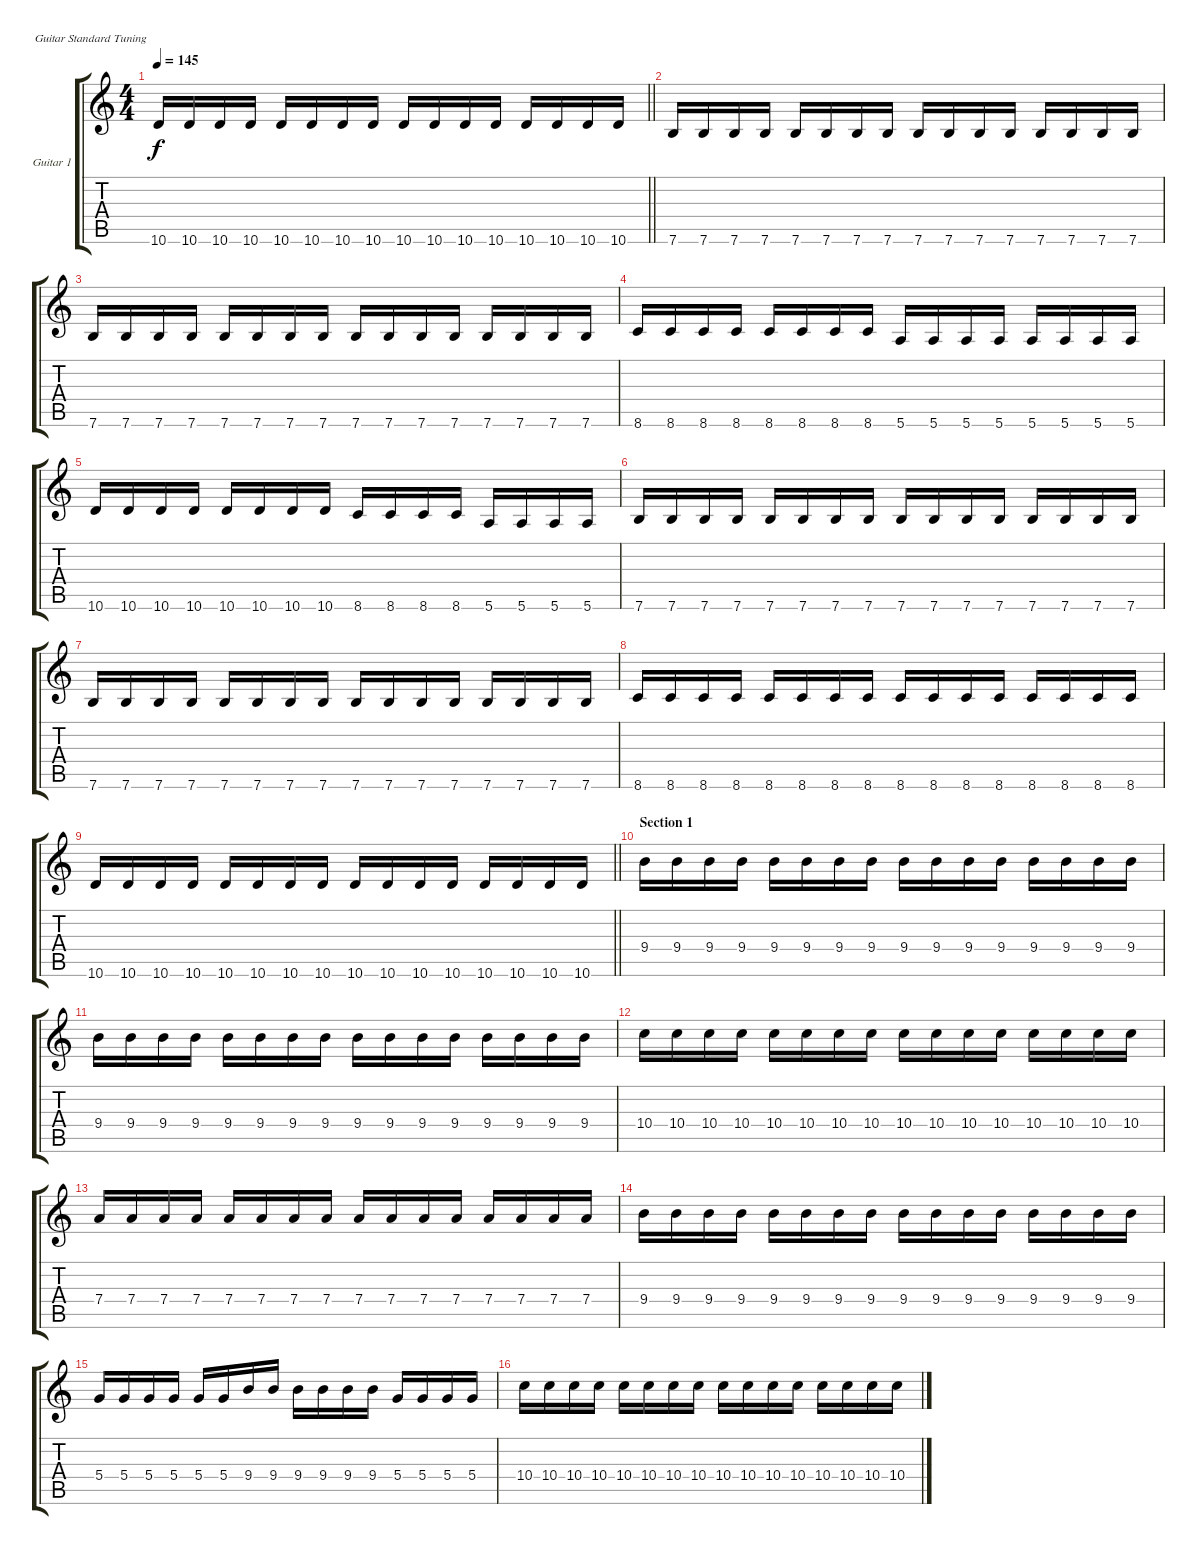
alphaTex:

\defaultSystemsLayout 4
\bracketExtendMode groupsimilarinstruments
\firstSystemTrackNameOrientation horizontal
\otherSystemsTrackNameOrientation horizontal
\track ("Guitar 1" "Guitar 1") {instrument distortionguitar}
\staff {score tabs}
\tuning (E4 B3 G3 D3 A2 E2)
\ts (4 4)
\tempo 145
\clef g2
\scale
0.333333
\barLineRight lightlight
\ks c
10.6.16{dy f} 10.6.16 10.6.16 10.6.16 10.6.16 10.6.16 10.6.16 10.6.16 10.6.16 10.6.16 10.6.16 10.6.16 10.6.16 10.6.16 10.6.16 10.6.16 |
\scale
0.333333 7.6.16 7.6.16 7.6.16 7.6.16 7.6.16 7.6.16 7.6.16 7.6.16 7.6.16 7.6.16 7.6.16 7.6.16 7.6.16 7.6.16 7.6.16 7.6.16 |
\scale
0.333333 7.6.16 7.6.16 7.6.16 7.6.16 7.6.16 7.6.16 7.6.16 7.6.16 7.6.16 7.6.16 7.6.16 7.6.16 7.6.16 7.6.16 7.6.16 7.6.16 |
\scale
0.333333 8.6.16 8.6.16 8.6.16 8.6.16 8.6.16 8.6.16 8.6.16 8.6.16 5.6.16 5.6.16 5.6.16 5.6.16 5.6.16 5.6.16 5.6.16 5.6.16 |
\scale
0.333333 10.6.16 10.6.16 10.6.16 10.6.16 10.6.16 10.6.16 10.6.16 10.6.16 8.6.16 8.6.16 8.6.16 8.6.16 5.6.16 5.6.16 5.6.16 5.6.16 |
\scale
0.333333 7.6.16 7.6.16 7.6.16 7.6.16 7.6.16 7.6.16 7.6.16 7.6.16 7.6.16 7.6.16 7.6.16 7.6.16 7.6.16 7.6.16 7.6.16 7.6.16 |
\scale
0.333333 7.6.16 7.6.16 7.6.16 7.6.16 7.6.16 7.6.16 7.6.16 7.6.16 7.6.16 7.6.16 7.6.16 7.6.16 7.6.16 7.6.16 7.6.16 7.6.16 |
\scale
0.333333 8.6.16 8.6.16 8.6.16 8.6.16 8.6.16 8.6.16 8.6.16 8.6.16 8.6.16 8.6.16 8.6.16 8.6.16 8.6.16 8.6.16 8.6.16 8.6.16 |
\scale
0.333333
\barLineRight lightlight
10.6.16 10.6.16 10.6.16 10.6.16 10.6.16 10.6.16 10.6.16 10.6.16 10.6.16 10.6.16 10.6.16 10.6.16 10.6.16 10.6.16 10.6.16 10.6.16 |
\section ("" "Section 1")
9.4.16 9.4.16 9.4.16 9.4.16 9.4.16 9.4.16 9.4.16 9.4.16 9.4.16 9.4.16 9.4.16 9.4.16 9.4.16 9.4.16 9.4.16 9.4.16 |
9.4.16 9.4.16 9.4.16 9.4.16 9.4.16 9.4.16 9.4.16 9.4.16 9.4.16 9.4.16 9.4.16 9.4.16 9.4.16 9.4.16 9.4.16 9.4.16 |
10.4.16 10.4.16 10.4.16 10.4.16 10.4.16 10.4.16 10.4.16 10.4.16 10.4.16 10.4.16 10.4.16 10.4.16 10.4.16 10.4.16 10.4.16 10.4.16 |
7.4.16 7.4.16 7.4.16 7.4.16 7.4.16 7.4.16 7.4.16 7.4.16 7.4.16 7.4.16 7.4.16 7.4.16 7.4.16 7.4.16 7.4.16 7.4.16 |
9.4.16 9.4.16 9.4.16 9.4.16 9.4.16 9.4.16 9.4.16 9.4.16 9.4.16 9.4.16 9.4.16 9.4.16 9.4.16 9.4.16 9.4.16 9.4.16 |
5.4.16 5.4.16 5.4.16 5.4.16 5.4.16 5.4.16 9.4.16 9.4.16 9.4.16 9.4.16 9.4.16 9.4.16 5.4.16 5.4.16 5.4.16 5.4.16 |
10.4.16 10.4.16 10.4.16 10.4.16 10.4.16 10.4.16 10.4.16 10.4.16 10.4.16 10.4.16 10.4.16 10.4.16 10.4.16 10.4.16 10.4.16 10.4.16
